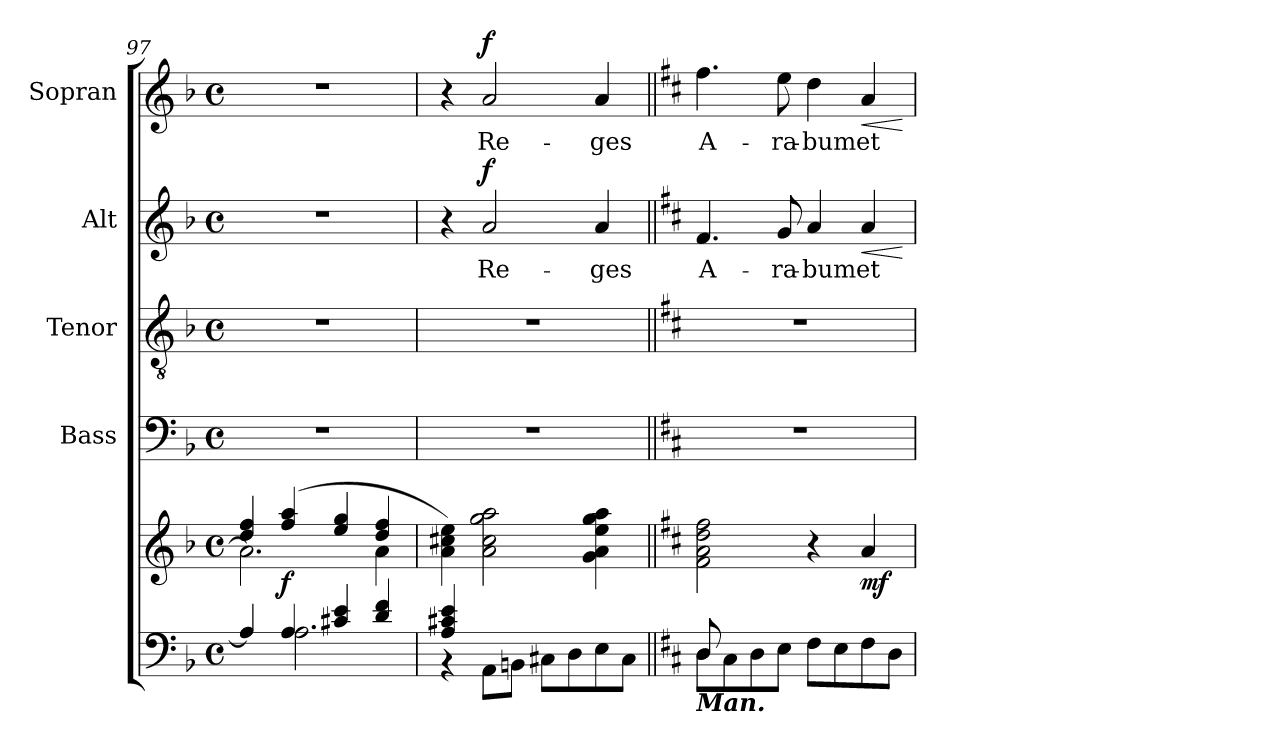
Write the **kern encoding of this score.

**kern	**kern	**dynam	**kern	**kern	**kern	**text	**dynam	**kern	**text	**dynam
*part5	*part5	*part5	*part4	*part3	*part2	*part2	*part2	*part1	*part1	*part1
*staff6	*staff5	*staff5/6	*staff4	*staff3	*staff2	*staff2	*staff2	*staff1	*staff1	*staff1
*	*	*	*I"Bass	*I"Tenor	*I"Alt	*	*	*I"Sopran	*	*
*	*	*	*I'B.	*I'T.	*I'A.	*	*	*I'S.	*	*
!!LO:PB:g=z
*clefF4	*clefG2	*	*clefF4	*clefGv2	*clefG2	*	*	*clefG2	*	*
*k[b-]	*k[b-]	*	*k[b-]	*k[b-]	*k[b-]	*	*	*k[b-]	*	*
*F:	*F:	*	*F:	*F:	*F:	*	*	*F:	*	*
*M4/4	*M4/4	*	*M4/4	*M4/4	*M4/4	*	*	*M4/4	*	*
*met(c)	*met(c)	*	*met(c)	*met(c)	*met(c)	*	*	*met(c)	*	*
=97	=97	=97	=97	=97	=97	=97	=97	=97	=97	=97
*^	*^	*	*	*	*	*	*	*	*	*
4A/]	4ryy	4dd/ 4ff/	2.a\]	.	1r	1r	1r	.	.	1r	.	.
!	!	!	!	!LO:DY:b	!	!	!	!	!	!	!	!
4A/	2.A\	(4ff/ 4aa/	.	f	.	.	.	.	.	.	.	.
4c#X/ 4e/	.	4ee/ 4gg/	.	.	.	.	.	.	.	.	.	.
4d/ 4f/	.	4dd/ 4ff/	4a\	.	.	.	.	.	.	.	.	.
*	*	*v	*v	*	*	*	*	*	*	*	*	*
=98	=98	=98	=98	=98	=98	=98	=98	=98	=98	=98	=98
4A/ 4c#X/ 4e/	4rBB	4a\ 4cc#X\ 4ee\)	.	1r	1r	4r	.	.	4r	.	.
!	!	!	!	!	!	!	!LO:LY:b	!LO:DY:a	!	!LO:LY:b	!LO:DY:a
2.ryy	8AA\L	2a\ 2cc#\ 2gg\ 2aa\	.	.	.	2a/	Re-	f	2a/	Re-	f
.	8BBn\J	.	.	.	.	.	.	.	.	.	.
.	8C#X\L	.	.	.	.	.	.	.	.	.	.
.	8D\	.	.	.	.	.	.	.	.	.	.
!	!	!	!	!	!	!	!LO:LY:b	!	!	!LO:LY:b	!
.	8E\	4g\ 4a\ 4ee\ 4gg\ 4aa\	.	.	.	4a/	-ges	.	4a/	-ges	.
.	8C#\J	.	.	.	.	.	.	.	.	.	.
=99||	=99||	=99||	=99||	=99||	=99||	=99||	=99||	=99||	=99||	=99||	=99||
*k[f#c#]	*	*k[f#c#]	*	*k[f#c#]	*k[f#c#]	*k[f#c#]	*	*	*k[f#c#]	*	*
*D:	*	*D:	*	*D:	*D:	*D:	*	*	*D:	*	*
!LO:TX:b:Bi:t=Man.	!	!	!	!	!	!	!	!	!	!	!
!	!	!	!	!	!	!	!LO:LY:b	!	!	!LO:LY:b	!
8D/	8D\L	2f#\ 2a\ 2dd\ 2ff#\	.	1r	1r	4.f#/	A-	.	4.ff#\	A-	.
8ryy	8C#\	.	.	.	.	.	.	.	.	.	.
2.ryy	8D\	.	.	.	.	.	.	.	.	.	.
!	!	!	!	!	!	!	!LO:LY:b	!	!	!LO:LY:b	!
.	8E\J	.	.	.	.	8g/	-ra-	.	8ee\	-ra-	.
!	!	!	!	!	!	!	!LO:LY:b	!	!	!LO:LY:b	!
.	8F#\L	4r	.	.	.	4a/	-bum	.	4dd\	-bum	.
.	8E\	.	.	.	.	.	.	.	.	.	.
!	!	!	!LO:DY:b	!	!	!	!LO:LY:b	!LO:HP:b	!	!LO:LY:b	!LO:HP:b
.	8F#\	4a/	mf	.	.	4a/	et	<	4a/	et	<
.	8D\J	.	.	.	.	.	.	.	.	.	.
*v	*v	*	*	*	*	*	*	*	*	*	*
.	.	.	.	.	.	.	[	.	.	[
=	=	=	=	=	=	=	=	=	=	=
*-	*-	*-	*-	*-	*-	*-	*-	*-	*-	*-
